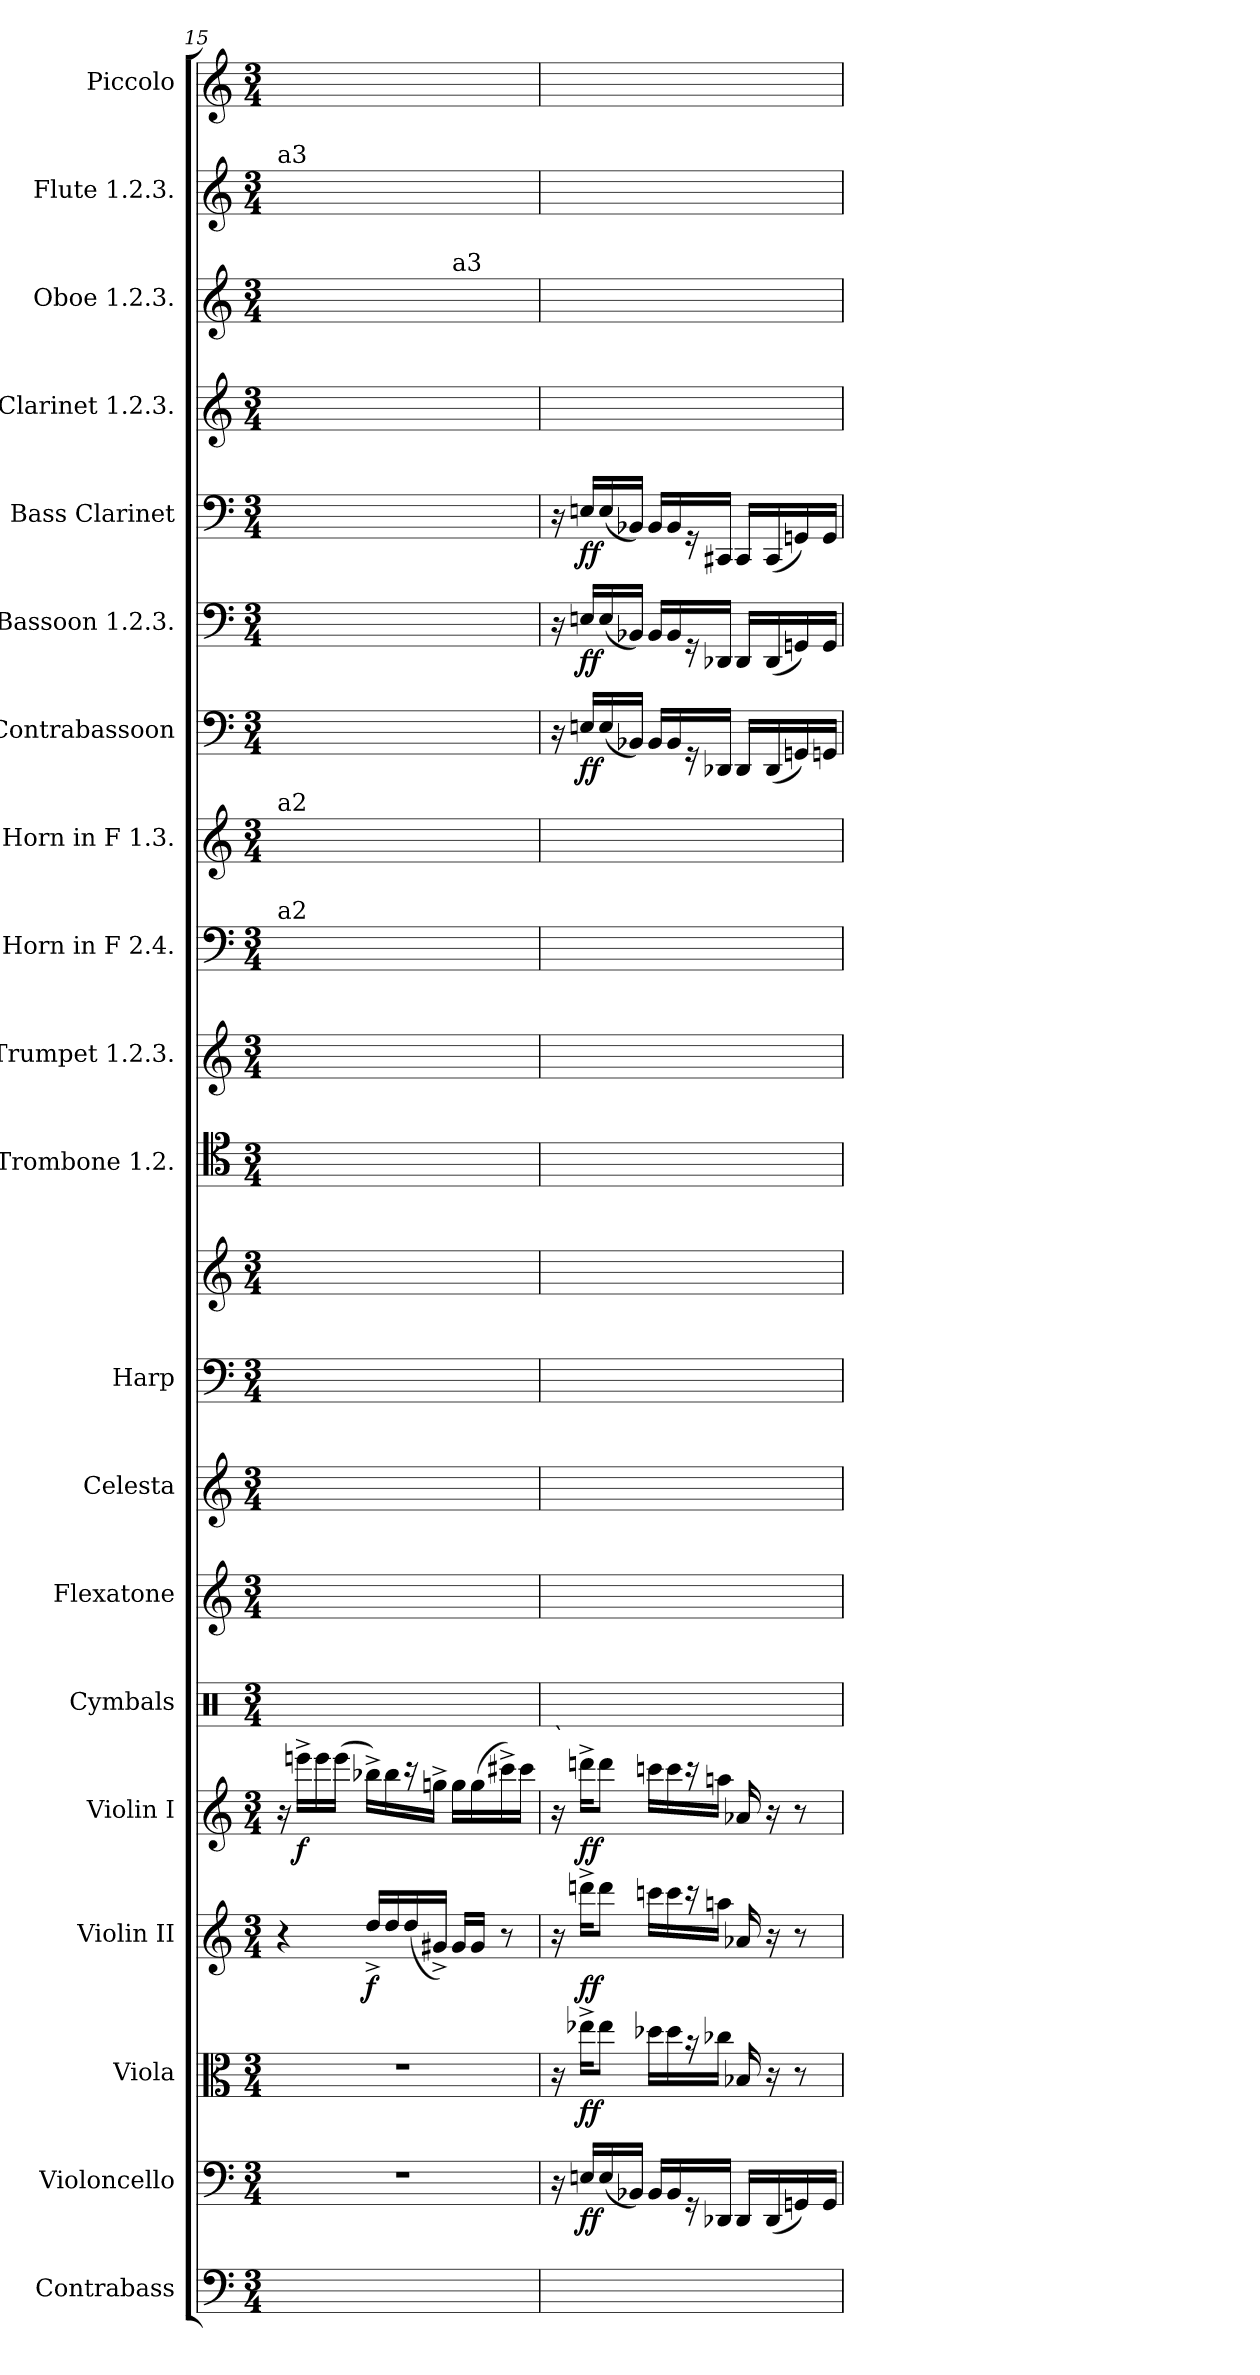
**kern	**kern	**dynam	**kern	**dynam	**kern	**dynam	**kern	**dynam	**kern	**kern	**kern	**kern	**kern	**kern	**kern	**kern	**kern	**kern	**dynam	**kern	**dynam	**kern	**dynam	**kern	**kern	**kern	**kern
*part20	*part19	*part19	*part18	*part18	*part17	*part17	*part16	*part16	*part15	*part14	*part13	*part12	*part12	*part11	*part10	*part9	*part8	*part7	*part7	*part6	*part6	*part5	*part5	*part4	*part3	*part2	*part1
*staff21	*staff20	*staff20	*staff19	*staff19	*staff18	*staff18	*staff17	*staff17	*staff16	*staff15	*staff14	*staff13	*staff12	*staff11	*staff10	*staff9	*staff8	*staff7	*staff7	*staff6	*staff6	*staff5	*staff5	*staff4	*staff3	*staff2	*staff1
*I"Contrabass	*I"Violoncello	*	*I"Viola	*	*I"Violin II	*	*I"Violin I	*	*I"Cymbals	*I"Flexatone	*I"Celesta	*I"Harp	*	*I"Trombone 1.2.	*I"Trumpet 1.2.3.	*I"Horn in F 2.4.	*I"Horn in F 1.3.	*I"Contrabassoon	*	*I"Bassoon 1.2.3.	*	*I"Bass Clarinet	*	*I"Clarinet 1.2.3.	*I"Oboe 1.2.3.	*I"Flute 1.2.3.	*I"Piccolo
*I'Cb.	*I'Vc.	*	*I'Vla.	*	*I'Vln. II	*	*I'Vln. I	*	*	*I'Flex.	*I'Cel.	*I'Hp.	*	*I'Tbn.	*I'Tpt.	*I'Hn.	*I'Hn.	*I'Cbsn.	*	*I'Bsn.	*	*I'B. Cl.	*	*I'Cl.	*I'Ob.	*I'Fl.	*I'Picc.
*clefF4	*clefF4	*	*clefC3	*	*clefG2	*	*clefG2	*	*clefX	*clefG2	*clefG2	*clefF4	*clefG2	*clefC4	*clefG2	*clefF4	*clefG2	*clefF4	*	*clefF4	*	*clefF4	*	*clefG2	*clefG2	*clefG2	*clefG2
*ITrd7c12	*	*	*	*	*	*	*	*	*	*	*	*	*	*	*	*	*	*ITrd7c12	*	*	*	*	*	*	*	*	*ITrd-7c-12
*k[]	*k[]	*	*k[]	*	*k[]	*	*k[]	*	*k[]	*k[]	*k[]	*k[]	*k[]	*k[]	*k[]	*k[]	*k[]	*k[]	*	*k[]	*	*k[]	*	*k[]	*k[]	*k[]	*k[]
*M3/4	*M3/4	*	*M3/4	*	*M3/4	*	*M3/4	*	*M3/4	*M3/4	*M3/4	*M3/4	*M3/4	*M3/4	*M3/4	*M3/4	*M3/4	*M3/4	*	*M3/4	*	*M3/4	*	*M3/4	*M3/4	*M3/4	*M3/4
=15	=15	=15	=15	=15	=15	=15	=15	=15	=15	=15	=15	=15	=15	=15	=15	=15	=15	=15	=15	=15	=15	=15	=15	=15	=15	=15	=15
!	!	!	!	!	!	!	!	!	!	!	!	!	!	!	!	!	!	!	!	!	!	!	!	!	!	!LO:TX:a:t=a3	!
!	!	!	!	!	!	!	!	!	!	!	!	!	!	!	!	!	!LO:TX:a:t=a2	!	!	!	!	!	!	!	!	!	!
!	!	!	!	!	!	!	!	!	!	!	!	!	!	!	!	!LO:TX:a:t=a2	!	!	!	!	!	!	!	!	!	!	!
4%3ryy	4%3r	.	4%3r	.	4r	.	16r	.	4%3ryy	4%3ryy	4%3ryy	8.ryy	4%3ryy	4%3ryy	2.ryy	8.ryy	8ryy	4%3ryy	.	8.ryy	.	8.ryy	.	4%3ryy	4ryy	8ryy	8ryy
.	.	.	.	.	.	.	16eeen^LL	f	.	.	.	.	.	.	.	.	.	.	.	.	.	.	.	.	.	.	.
*	*	*	*	*	*	*	*	*	*	*	*	*	*	*	*	*	*	*	*	*	*	*	*	*	*	*	*8ba
.	.	.	.	.	.	.	16eee	.	.	.	.	.	.	.	.	.	4.ryy	.	.	.	.	.	.	.	.	8ryy	8ryy
.	.	.	.	.	.	.	(16eeeJJ	.	.	.	.	16ryy	.	.	.	16ryy	.	.	.	16ryy	.	16ryy	.	.	.	.	.
.	.	.	.	.	16dd^/LL	f	16bb-X^LL)	.	.	.	.	8.ryy	.	.	.	8.ryy	.	.	.	8.ryy	.	8.ryy	.	.	4ryy	8ryy	8ryy
.	.	.	.	.	16dd	.	16bb-	.	.	.	.	.	.	.	.	.	.	.	.	.	.	.	.	.	.	.	.
.	.	.	.	.	(16dd	.	16r	.	.	.	.	.	.	.	.	.	.	.	.	.	.	.	.	.	.	8ryy	8ryy
.	.	.	.	.	16g#X^JJ)	.	16ggn^JJ	.	.	.	.	16ryy	.	.	.	16ryy	.	.	.	16ryy	.	16ryy	.	.	.	.	.
!	!	!	!	!	!	!	!	!	!	!	!	!	!	!	!	!	!	!	!	!	!	!	!	!	!LO:TX:a:t=a3	!	!
.	.	.	.	.	16g#LL	.	16ggLL	.	.	.	.	4ryy	.	.	.	4ryy	8ryy	.	.	4ryy	.	4ryy	.	.	8ryy	8ryy	8ryy
.	.	.	.	.	16g#JJ	.	(16gg	.	.	.	.	.	.	.	.	.	.	.	.	.	.	.	.	.	.	.	.
.	.	.	.	.	8r	.	16ccc#X^)	.	.	.	.	.	.	.	.	.	8ryy	.	.	.	.	.	.	.	8ryy	8ryy	8ryy
.	.	.	.	.	.	.	16ccc#JJ	.	.	.	.	.	.	.	.	.	.	.	.	.	.	.	.	.	.	.	.
=16	=16	=16	=16	=16	=16	=16	=16	=16	=16	=16	=16	=16	=16	=16	=16	=16	=16	=16	=16	=16	=16	=16	=16	=16	=16	=16	=16
*	*	*	*	*	*	*	*	*	*	*	*8ba	*	*	*	*	*	*	*	*	*	*	*	*	*	*	*	*
!	!	!	!	!	!	!	!	!	!LO:TX:b:i:t=`	!	!	!	!	!	!	!	!	!	!	!	!	!	!	!	!	!	!
4ryy	16r	.	16r	.	16r	.	16r	.	8ryy	4%3ryy	16ryy	4%3ryy	4%3ryy	4%3ryy	2.ryy	4ryy	8ryy	16r	.	16r	.	16r	.	4%3ryy	4%3ryy	4%3ryy	8.ryy
*	*	*	*	*	*	*	*	*	*	*	*X8ba	*	*	*	*	*	*	*	*	*	*	*	*	*	*	*	*
.	16En/LL	ff	16ee-X^KL	ff	16dddn^KL	ff	16dddn^KL	ff	.	.	16ryy	.	.	.	.	.	.	16EEnLL	ff	16EnLL	ff	16EnLL	ff	.	.	.	.
.	(16E	.	8ee-J	.	8dddJ	.	8dddJ	.	8ryy	.	16ryy	.	.	.	.	.	8ryy	(16EE	.	(16E	.	(16E	.	.	.	.	.
.	16BB-XJJ)	.	.	.	.	.	.	.	.	.	16ryy	.	.	.	.	.	.	16BBB-XJJ)	.	16BB-XJJ)	.	16BB-XJJ)	.	.	.	.	16ryy
16ryy	16BB-LL	.	16dd-XLL	.	16cccnLL	.	16cccnLL	.	4ryy	.	16ryy	.	.	.	.	16ryy	4ryy	16BBB-LL	.	16BB-LL	.	16BB-LL	.	.	.	.	8.ryy
16ryy	16BB-	.	16dd-	.	16ccc	.	16ccc	.	.	.	16ryy	.	.	.	.	16ryy	.	16BBB-	.	16BB-	.	16BB-	.	.	.	.	.
16ryy	16r	.	16r	.	16r	.	16r	.	.	.	16ryy	.	.	.	.	16ryy	.	16r	.	16r	.	16r	.	.	.	.	.
16ryy	16DD-XJJ	.	16cc-XJJ	.	16aanJJ	.	16aanJJ	.	.	.	16ryy	.	.	.	.	16ryy	.	16DDD-XJJ	.	16DD-XJJ	.	16CC#XJJ	.	.	.	.	16ryy
4ryy	16DD-LL	.	16B-X	.	16a-X	.	16a-X	.	4ryy	.	8ryy	.	.	.	.	4ryy	8ryy	16DDD-LL	.	16DD-LL	.	16CC#LL	.	.	.	.	8ryy
.	(16DD-	.	16r	.	16r	.	16r	.	.	.	.	.	.	.	.	.	.	(16DDD-	.	(16DD-	.	(16CC#	.	.	.	.	.
*	*	*	*	*	*	*	*	*	*	*	*	*	*	*	*	*	*	*	*	*	*	*	*	*	*	*	*X8ba
.	16GGn)	.	8r	.	8r	.	8r	.	.	.	8ryy	.	.	.	.	.	8ryy	16GGGn)	.	16GGn)	.	16GGn)	.	.	.	.	8ryy
.	16GGJJ	.	.	.	.	.	.	.	.	.	.	.	.	.	.	.	.	16GGGnJJ	.	16GGJJ	.	16GGJJ	.	.	.	.	.
=	=	=	=	=	=	=	=	=	=	=	=	=	=	=	=	=	=	=	=	=	=	=	=	=	=	=	=
*-	*-	*-	*-	*-	*-	*-	*-	*-	*-	*-	*-	*-	*-	*-	*-	*-	*-	*-	*-	*-	*-	*-	*-	*-	*-	*-	*-
